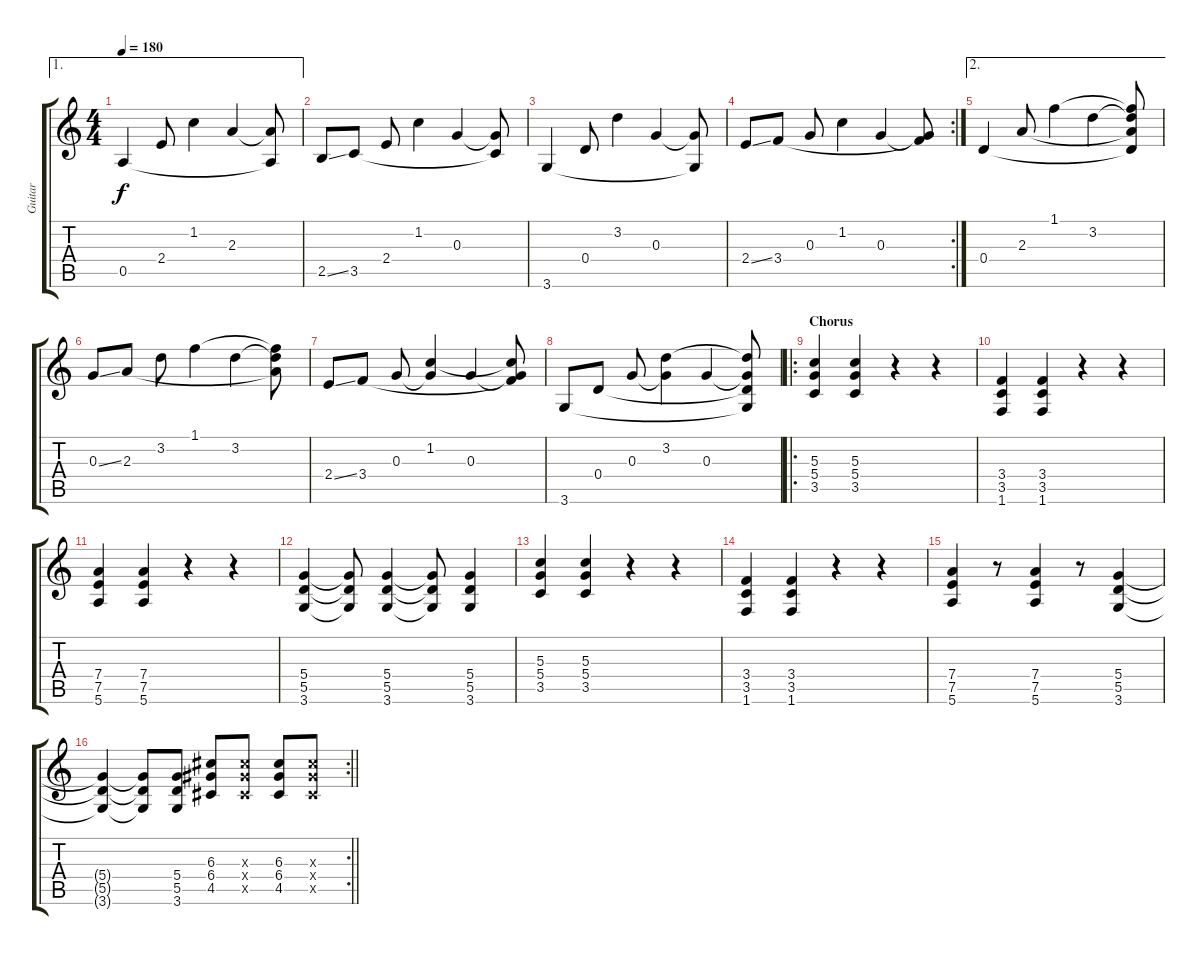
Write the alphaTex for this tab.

\track ("Guitar" "Guitar") {instrument acousticguitarsteel}
\staff {score tabs}
\tuning (E4 B3 G3 D3 A2 E2) {hide}
\ae 1
\ts (4 4)
\tempo 180
\clef g2
\ks c
0.5.4{dy f} 2.4.8 1.2.4 2.3.4 (2.3{t} 0.5{t}).8 |
2.5{ss}.8 3.5.8 2.4.8 1.2.4 0.3.4 (0.3{t} 3.5{t}).8 |
3.6.4 0.4.8 3.2.4 0.3.4 (0.3{t} 3.6{t}).8 |
\rc 2
2.4{ss}.8 3.4.8 0.3.8 1.2.4 0.3.4 (0.3{t} 3.4{t}).8 |
\ae 2
0.4.4 2.3.8 1.1.4 3.2.4 (1.1{t} 3.2{t} 2.3{t} 0.4{t}).8 |
0.3{ss}.8 2.3.8 3.2.8 1.1.4 3.2.4 (1.1{t} 3.2{t} 2.3{t}).8 |
2.4{ss}.8 3.4.8 0.3.8 (1.2 0.3{t}).4 0.3.4 (1.2{t} 0.3{t} 3.4{t}).8 |
3.6.8 0.4.8 0.3.8 (3.2 0.3{t}).4 0.3.4 (3.2{t} 0.3{t} 0.4{t} 3.6{t}).8 |
\ro
\section ("" "Chorus")
(5.3 5.4 3.5).4{instrument distortionguitar} (5.3 5.4 3.5).4 r.4 r.4 |
(3.4 3.5 1.6).4{instrument distortionguitar} (3.4 3.5 1.6).4 r.4 r.4 |
(7.4 7.5 5.6).4{instrument distortionguitar} (7.4 7.5 5.6).4 r.4 r.4 |
(5.4 5.5 3.6).4{instrument distortionguitar} (5.4{t} 5.5{t} 3.6{t}).8 (5.4 5.5 3.6).4 (5.4{t} 5.5{t} 3.6{t}).8 (5.4 5.5 3.6).4 |
(5.3 5.4 3.5).4{instrument distortionguitar} (5.3 5.4 3.5).4 r.4 r.4 |
(3.4 3.5 1.6).4{instrument distortionguitar} (3.4 3.5 1.6).4 r.4 r.4 |
(7.4 7.5 5.6).4{instrument distortionguitar} r.8 (7.4 7.5 5.6).4 r.8 (5.4 5.5 3.6).4 |
\rc 2
\barLineRight lightlight
(5.4{t} 5.5{t} 3.6{t}).4{instrument distortionguitar} (5.4{t} 5.5{t} 3.6{t}).8 (5.4 5.5 3.6).8 (6.3 6.4 4.5).8 (6.3{x} 6.4{x} 4.5{x}).8 (6.3 6.4 4.5).8 (6.3{x} 6.4{x} 4.5{x}).8
